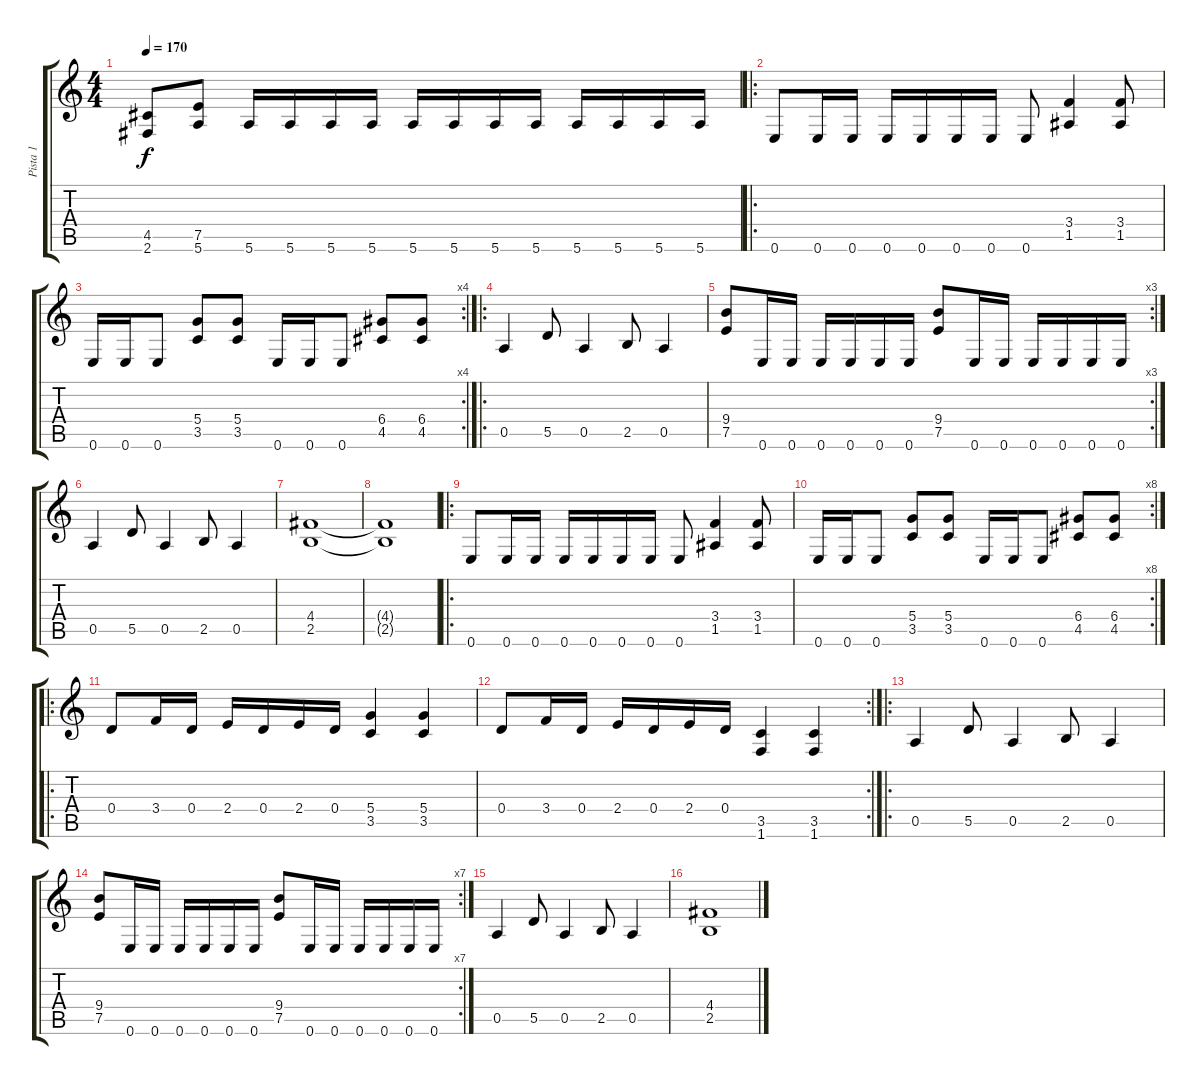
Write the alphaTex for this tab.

\track ("Pista 1" "Pista 1") {instrument distortionguitar}
\staff {score tabs}
\tuning (E4 B3 G3 D3 A2 E2) {hide}
\ts (4 4)
\tempo 170
\clef g2
\ks c
(4.5 2.6).8{dy f} (7.5 5.6).8 5.6.16 5.6.16 5.6.16 5.6.16 5.6.16 5.6.16 5.6.16 5.6.16 5.6.16 5.6.16 5.6.16 5.6.16 |
\ro
0.6.8 0.6.16 0.6.16 0.6.16 0.6.16 0.6.16 0.6.16 0.6.8 (3.4 1.5).4 (3.4 1.5).8 |
\rc 4
0.6.16 0.6.16 0.6.8 (5.4 3.5).8 (5.4 3.5).8 0.6.16 0.6.16 0.6.8 (6.4 4.5).8 (6.4 4.5).8 |
\ro
0.5.4 5.5.8 0.5.4 2.5.8 0.5.4 |
\rc 3
(9.4 7.5).8 0.6.16 0.6.16 0.6.16 0.6.16 0.6.16 0.6.16 (9.4 7.5).8 0.6.16 0.6.16 0.6.16 0.6.16 0.6.16 0.6.16 |
0.5.4 5.5.8 0.5.4 2.5.8 0.5.4 |
(4.4 2.5).1 |
(4.4{t} 2.5{t}).1 |
\ro
0.6.8 0.6.16 0.6.16 0.6.16 0.6.16 0.6.16 0.6.16 0.6.8 (3.4 1.5).4 (3.4 1.5).8 |
\rc 8
0.6.16 0.6.16 0.6.8 (5.4 3.5).8 (5.4 3.5).8 0.6.16 0.6.16 0.6.8 (6.4 4.5).8 (6.4 4.5).8 |
\ro
0.4.8 3.4.16 0.4.16 2.4.16 0.4.16 2.4.16 0.4.16 (5.4 3.5).4 (5.4 3.5).4 |
\rc 2
0.4.8 3.4.16 0.4.16 2.4.16 0.4.16 2.4.16 0.4.16 (3.5 1.6).4 (3.5 1.6).4 |
\ro
0.5.4 5.5.8 0.5.4 2.5.8 0.5.4 |
\rc 7
(9.4 7.5).8 0.6.16 0.6.16 0.6.16 0.6.16 0.6.16 0.6.16 (9.4 7.5).8 0.6.16 0.6.16 0.6.16 0.6.16 0.6.16 0.6.16 |
0.5.4 5.5.8 0.5.4 2.5.8 0.5.4 |
(4.4 2.5).1
